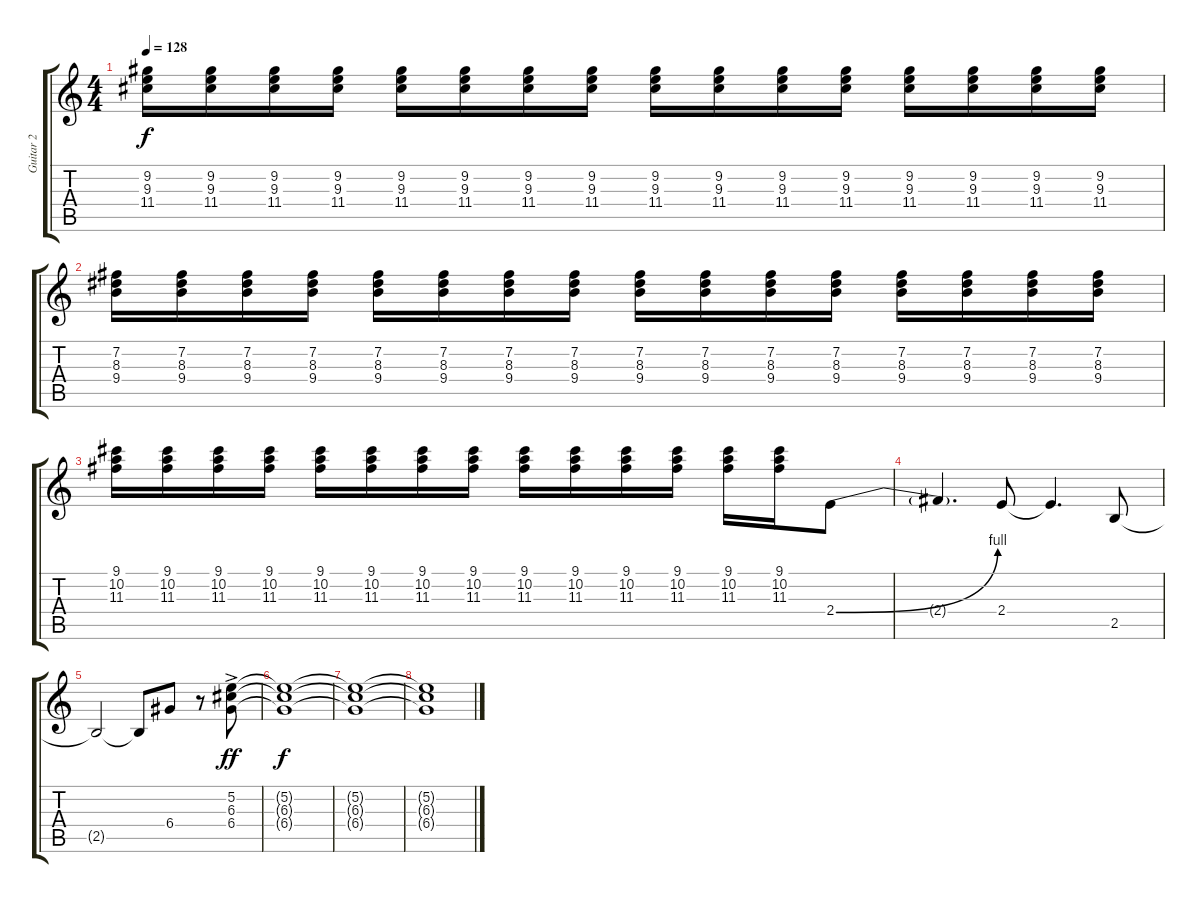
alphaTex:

\track ("Guitar 2" "Guitar 2") {instrument overdrivenguitar}
\staff {score tabs}
\tuning (E4 B3 G3 D3 A2 E2) {hide}
\ts (4 4)
\tempo 128
\clef g2
\ks c
(9.2 9.3 11.4).16{dy f} (9.2 9.3 11.4).16 (9.2 9.3 11.4).16 (9.2 9.3 11.4).16 (9.2 9.3 11.4).16 (9.2 9.3 11.4).16 (9.2 9.3 11.4).16 (9.2 9.3 11.4).16 (9.2 9.3 11.4).16 (9.2 9.3 11.4).16 (9.2 9.3 11.4).16 (9.2 9.3 11.4).16 (9.2 9.3 11.4).16 (9.2 9.3 11.4).16 (9.2 9.3 11.4).16 (9.2 9.3 11.4).16 |
(7.2 8.3 9.4).16 (7.2 8.3 9.4).16 (7.2 8.3 9.4).16 (7.2 8.3 9.4).16 (7.2 8.3 9.4).16 (7.2 8.3 9.4).16 (7.2 8.3 9.4).16 (7.2 8.3 9.4).16 (7.2 8.3 9.4).16 (7.2 8.3 9.4).16 (7.2 8.3 9.4).16 (7.2 8.3 9.4).16 (7.2 8.3 9.4).16 (7.2 8.3 9.4).16 (7.2 8.3 9.4).16 (7.2 8.3 9.4).16 |
(9.1 10.2 11.3).16 (9.1 10.2 11.3).16 (9.1 10.2 11.3).16 (9.1 10.2 11.3).16 (9.1 10.2 11.3).16 (9.1 10.2 11.3).16 (9.1 10.2 11.3).16 (9.1 10.2 11.3).16 (9.1 10.2 11.3).16 (9.1 10.2 11.3).16 (9.1 10.2 11.3).16 (9.1 10.2 11.3).16 (9.1 10.2 11.3).16 (9.1 10.2 11.3).16 2.4{be (bend 0 0 60 4)}.8 |
2.4{t}.4{d} 2.4.8 2.4{t}.4{d} 2.5.8 |
2.5{t}.2 2.5{t}.8 6.4.8 r.8 (5.2{ac} 6.3 6.4).8{dy ff} |
(5.2{t} 6.3{t} 6.4{t}).1{dy f} |
(5.2{t} 6.3{t} 6.4{t}).1 |
(5.2{t} 6.3{t} 6.4{t}).1
